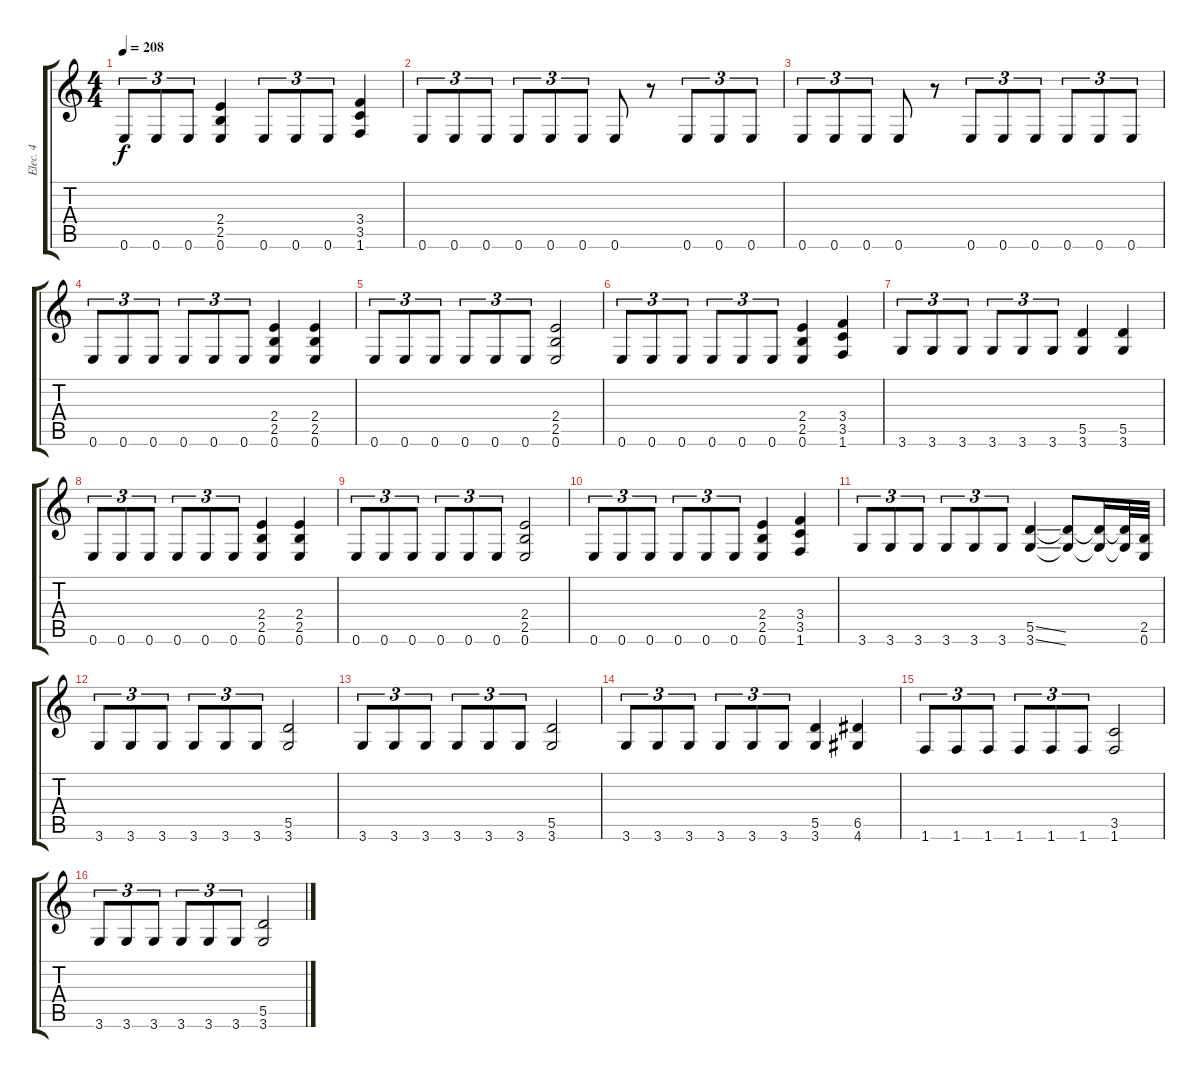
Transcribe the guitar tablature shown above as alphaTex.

\track ("Elec. 4" "Elec. 4") {instrument electricguitarclean}
\staff {score tabs}
\tuning (E4 B3 G3 D3 A2 E2) {hide}
\ts (4 4)
\tempo 208
\clef g2
\ks c
0.6.8{tu (3 2) dy f} 0.6.8{tu (3 2)} 0.6.8{tu (3 2)} (2.4 2.5 0.6).4 0.6.8{tu (3 2)} 0.6.8{tu (3 2)} 0.6.8{tu (3 2)} (3.4 3.5 1.6).4 |
0.6.8{tu (3 2)} 0.6.8{tu (3 2)} 0.6.8{tu (3 2)} 0.6.8{tu (3 2)} 0.6.8{tu (3 2)} 0.6.8{tu (3 2)} 0.6.8 r.8 0.6.8{tu (3 2)} 0.6.8{tu (3 2)} 0.6.8{tu (3 2)} |
0.6.8{tu (3 2)} 0.6.8{tu (3 2)} 0.6.8{tu (3 2)} 0.6.8 r.8 0.6.8{tu (3 2)} 0.6.8{tu (3 2)} 0.6.8{tu (3 2)} 0.6.8{tu (3 2)} 0.6.8{tu (3 2)} 0.6.8{tu (3 2)} |
0.6.8{tu (3 2)} 0.6.8{tu (3 2)} 0.6.8{tu (3 2)} 0.6.8{tu (3 2)} 0.6.8{tu (3 2)} 0.6.8{tu (3 2)} (2.4 2.5 0.6).4 (2.4 2.5 0.6).4 |
0.6.8{tu (3 2)} 0.6.8{tu (3 2)} 0.6.8{tu (3 2)} 0.6.8{tu (3 2)} 0.6.8{tu (3 2)} 0.6.8{tu (3 2)} (2.4 2.5 0.6).2 |
0.6.8{tu (3 2)} 0.6.8{tu (3 2)} 0.6.8{tu (3 2)} 0.6.8{tu (3 2)} 0.6.8{tu (3 2)} 0.6.8{tu (3 2)} (2.4 2.5 0.6).4 (3.4 3.5 1.6).4 |
3.6.8{tu (3 2)} 3.6.8{tu (3 2)} 3.6.8{tu (3 2)} 3.6.8{tu (3 2)} 3.6.8{tu (3 2)} 3.6.8{tu (3 2)} (5.5 3.6).4 (5.5 3.6).4 |
0.6.8{tu (3 2)} 0.6.8{tu (3 2)} 0.6.8{tu (3 2)} 0.6.8{tu (3 2)} 0.6.8{tu (3 2)} 0.6.8{tu (3 2)} (2.4 2.5 0.6).4 (2.4 2.5 0.6).4 |
0.6.8{tu (3 2)} 0.6.8{tu (3 2)} 0.6.8{tu (3 2)} 0.6.8{tu (3 2)} 0.6.8{tu (3 2)} 0.6.8{tu (3 2)} (2.4 2.5 0.6).2 |
0.6.8{tu (3 2)} 0.6.8{tu (3 2)} 0.6.8{tu (3 2)} 0.6.8{tu (3 2)} 0.6.8{tu (3 2)} 0.6.8{tu (3 2)} (2.4 2.5 0.6).4 (3.4 3.5 1.6).4 |
3.6.8{tu (3 2)} 3.6.8{tu (3 2)} 3.6.8{tu (3 2)} 3.6.8{tu (3 2)} 3.6.8{tu (3 2)} 3.6.8{tu (3 2)} (5.5{ss} 3.6{ss}).4 (5.5{t} 3.6{t}).8 (5.5{t} 3.6{t}).16 (5.5{t} 3.6{t}).32 (2.5 0.6).32 |
3.6.8{tu (3 2)} 3.6.8{tu (3 2)} 3.6.8{tu (3 2)} 3.6.8{tu (3 2)} 3.6.8{tu (3 2)} 3.6.8{tu (3 2)} (5.5 3.6).2 |
3.6.8{tu (3 2)} 3.6.8{tu (3 2)} 3.6.8{tu (3 2)} 3.6.8{tu (3 2)} 3.6.8{tu (3 2)} 3.6.8{tu (3 2)} (5.5 3.6).2 |
3.6.8{tu (3 2)} 3.6.8{tu (3 2)} 3.6.8{tu (3 2)} 3.6.8{tu (3 2)} 3.6.8{tu (3 2)} 3.6.8{tu (3 2)} (5.5 3.6).4 (6.5 4.6).4 |
1.6.8{tu (3 2)} 1.6.8{tu (3 2)} 1.6.8{tu (3 2)} 1.6.8{tu (3 2)} 1.6.8{tu (3 2)} 1.6.8{tu (3 2)} (3.5 1.6).2 |
3.6.8{tu (3 2)} 3.6.8{tu (3 2)} 3.6.8{tu (3 2)} 3.6.8{tu (3 2)} 3.6.8{tu (3 2)} 3.6.8{tu (3 2)} (5.5 3.6).2
